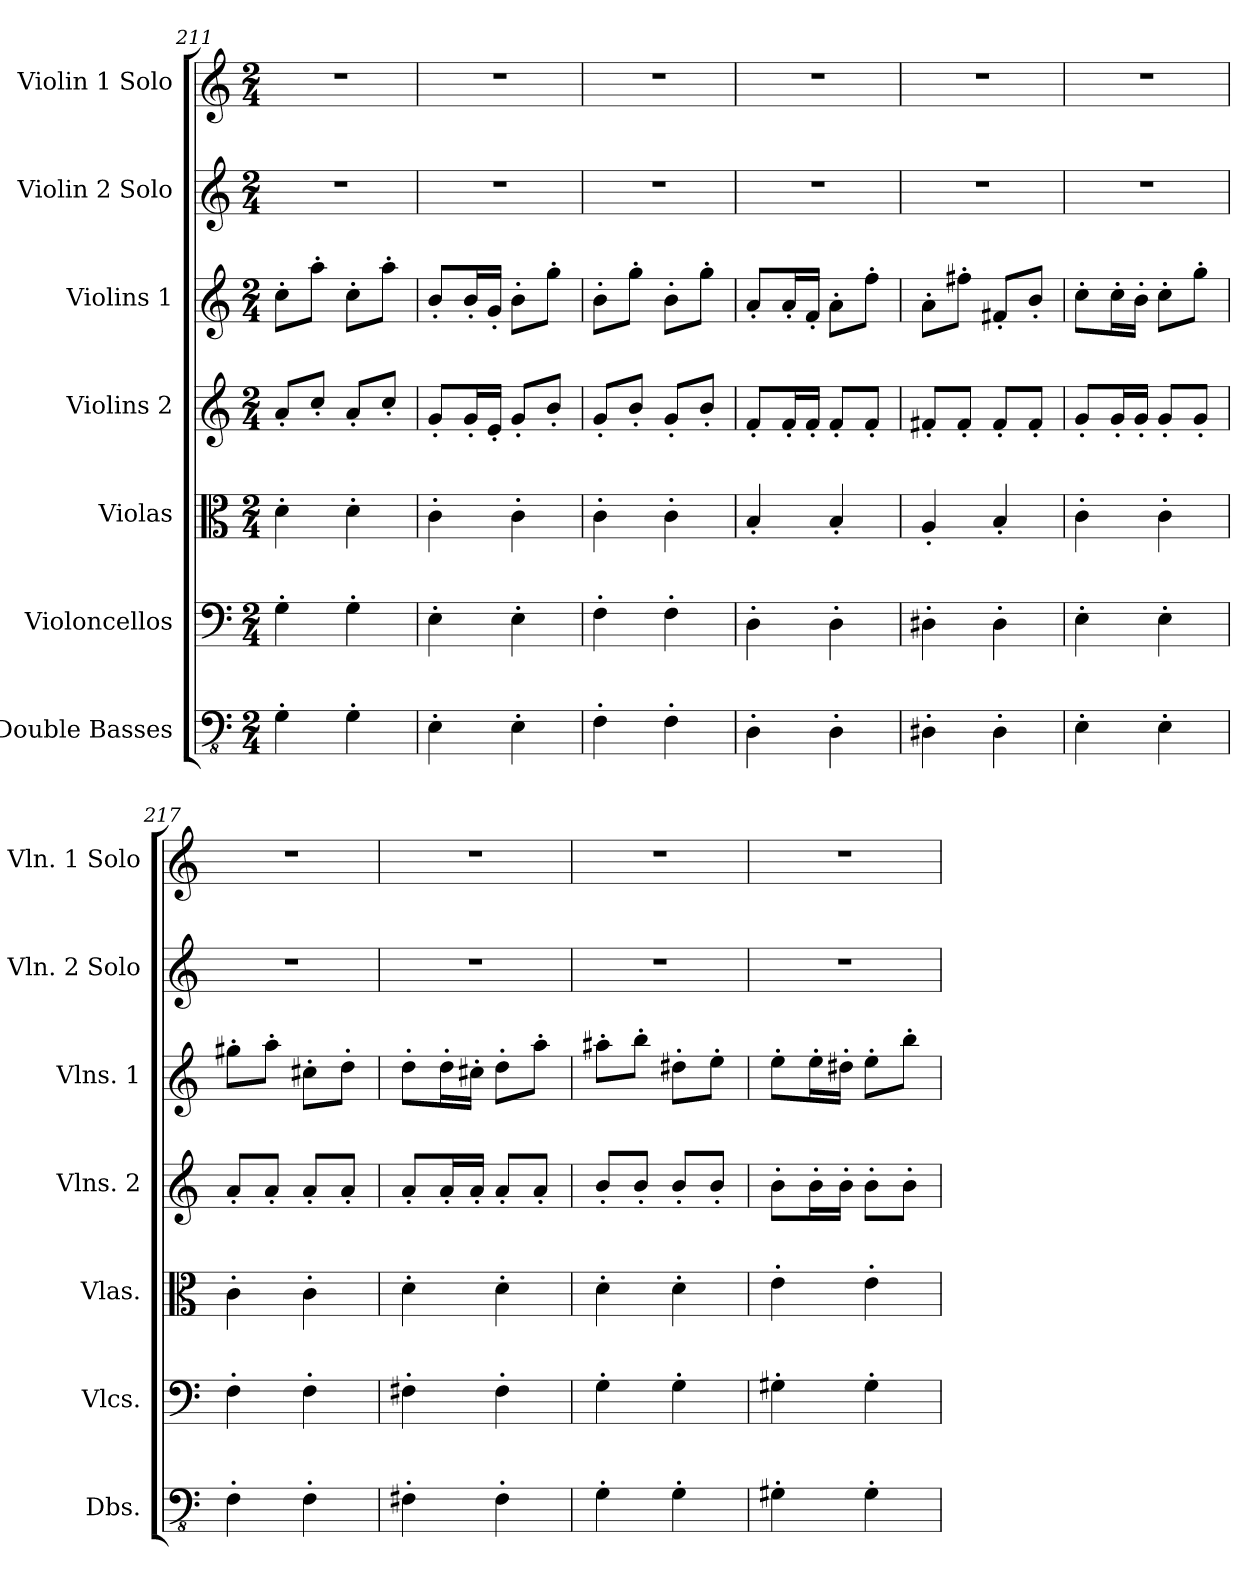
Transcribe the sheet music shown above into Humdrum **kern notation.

**kern	**kern	**kern	**kern	**kern	**kern	**kern
*part7	*part6	*part5	*part4	*part3	*part2	*part1
*staff7	*staff6	*staff5	*staff4	*staff3	*staff2	*staff1
*I"Double Basses	*I"Violoncellos	*I"Violas	*I"Violins 2	*I"Violins 1	*I"Violin 2 Solo	*I"Violin 1 Solo
*I'Dbs.	*I'Vlcs.	*I'Vlas.	*I'Vlns. 2	*I'Vlns. 1	*I'Vln. 2 Solo	*I'Vln. 1 Solo
*clefFv4	*clefF4	*clefC3	*clefG2	*clefG2	*clefG2	*clefG2
*k[]	*k[]	*k[]	*k[]	*k[]	*k[]	*k[]
*M2/4	*M2/4	*M2/4	*M2/4	*M2/4	*M2/4	*M2/4
=211	=211	=211	=211	=211	=211	=211
4GG'\	4G'\	4d'\	8a'/L	8cc'\L	2r	2r
.	.	.	8cc'/J	8aa'\J	.	.
4GG'\	4G'\	4d'\	8a'/L	8cc'\L	.	.
.	.	.	8cc'/J	8aa'\J	.	.
=212	=212	=212	=212	=212	=212	=212
4EE'\	4E'\	4c'\	8g'/L	8b'/L	2r	2r
.	.	.	16g'/L	16b'/L	.	.
.	.	.	16e'/JJ	16g'/JJ	.	.
4EE'\	4E'\	4c'\	8g'/L	8b'\L	.	.
.	.	.	8b'/J	8gg'\J	.	.
=213	=213	=213	=213	=213	=213	=213
4FF'\	4F'\	4c'\	8g'/L	8b'\L	2r	2r
.	.	.	8b'/J	8gg'\J	.	.
4FF'\	4F'\	4c'\	8g'/L	8b'\L	.	.
.	.	.	8b'/J	8gg'\J	.	.
=214	=214	=214	=214	=214	=214	=214
4DD'\	4D'\	4B'/	8f'/L	8a'/L	2r	2r
.	.	.	16f'/L	16a'/L	.	.
.	.	.	16f'/JJ	16f'/JJ	.	.
4DD'\	4D'\	4B'/	8f'/L	8a'\L	.	.
.	.	.	8f'/J	8ff'\J	.	.
=215	=215	=215	=215	=215	=215	=215
4DD#X'\	4D#X'\	4A'/	8f#X'/L	8a'\L	2r	2r
.	.	.	8f#'/J	8ff#X'\J	.	.
4DD#'\	4D#'\	4B'/	8f#'/L	8f#X'/L	.	.
.	.	.	8f#'/J	8b'/J	.	.
=216	=216	=216	=216	=216	=216	=216
4EE'\	4E'\	4c'\	8g'/L	8cc'\L	2r	2r
.	.	.	16g'/L	16cc'\L	.	.
.	.	.	16g'/JJ	16b'\JJ	.	.
4EE'\	4E'\	4c'\	8g'/L	8cc'\L	.	.
.	.	.	8g'/J	8gg'\J	.	.
=217	=217	=217	=217	=217	=217	=217
4FF'\	4F'\	4c'\	8a'/L	8gg#X'\L	2r	2r
.	.	.	8a'/J	8aa'\J	.	.
4FF'\	4F'\	4c'\	8a'/L	8cc#X'\L	.	.
.	.	.	8a'/J	8dd'\J	.	.
!!LO:PB:g=z
=218	=218	=218	=218	=218	=218	=218
4FF#X'\	4F#X'\	4d'\	8a'/L	8dd'\L	2r	2r
.	.	.	16a'/L	16dd'\L	.	.
.	.	.	16a'/JJ	16cc#X'\JJ	.	.
4FF#'\	4F#'\	4d'\	8a'/L	8dd'\L	.	.
.	.	.	8a'/J	8aa'\J	.	.
=219	=219	=219	=219	=219	=219	=219
4GG'\	4G'\	4d'\	8b'/L	8aa#X'\L	2r	2r
.	.	.	8b'/J	8bb'\J	.	.
4GG'\	4G'\	4d'\	8b'/L	8dd#X'\L	.	.
.	.	.	8b'/J	8ee'\J	.	.
=220	=220	=220	=220	=220	=220	=220
4GG#X'\	4G#X'\	4e'\	8b'\L	8ee'\L	2r	2r
.	.	.	16b'\L	16ee'\L	.	.
.	.	.	16b'\JJ	16dd#X'\JJ	.	.
4GG#'\	4G#'\	4e'\	8b'\L	8ee'\L	.	.
.	.	.	8b'\J	8bb'\J	.	.
=	=	=	=	=	=	=
*-	*-	*-	*-	*-	*-	*-
